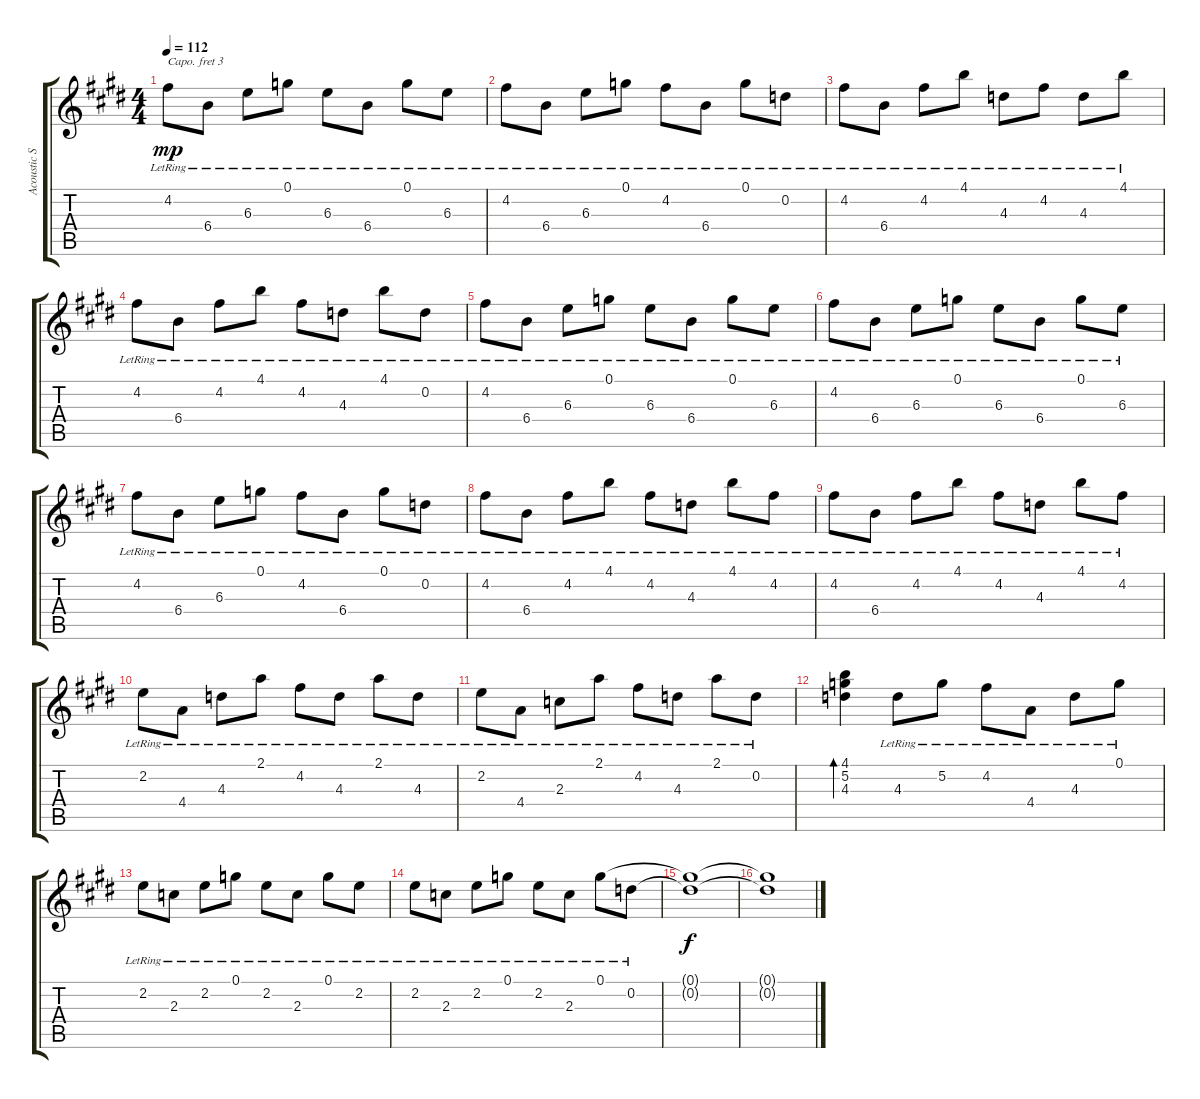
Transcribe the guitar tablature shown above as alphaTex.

\track ("Acoustic Steel String Guitar 1" "Acoustic S") {instrument acousticguitarsteel}
\staff {score tabs}
\capo 3
\tuning (E4 B3 G3 D3 A2 E2) {hide}
\ts (4 4)
\tempo 112
\clef g2
\ks e
4.2{lr}.8{dy mp} 6.4{lr}.8 6.3{lr}.8 0.1{lr}.8 6.3{lr}.8 6.4{lr}.8 0.1{lr}.8 6.3{lr}.8 |
4.2{lr}.8 6.4{lr}.8 6.3{lr}.8 0.1{lr}.8 4.2{lr}.8 6.4{lr}.8 0.1{lr}.8 0.2{lr}.8 |
4.2{lr}.8 6.4{lr}.8 4.2{lr}.8 4.1{lr}.8 4.3{lr}.8 4.2{lr}.8 4.3{lr}.8 4.1{lr}.8 |
4.2{lr}.8 6.4{lr}.8 4.2{lr}.8 4.1{lr}.8 4.2{lr}.8 4.3{lr}.8 4.1{lr}.8 0.2{lr}.8 |
4.2{lr}.8 6.4{lr}.8 6.3{lr}.8 0.1{lr}.8 6.3{lr}.8 6.4{lr}.8 0.1{lr}.8 6.3{lr}.8 |
4.2{lr}.8 6.4{lr}.8 6.3{lr}.8 0.1{lr}.8 6.3{lr}.8 6.4{lr}.8 0.1{lr}.8 6.3{lr}.8 |
4.2{lr}.8 6.4{lr}.8 6.3{lr}.8 0.1{lr}.8 4.2{lr}.8 6.4{lr}.8 0.1{lr}.8 0.2{lr}.8 |
4.2{lr}.8 6.4{lr}.8 4.2{lr}.8 4.1{lr}.8 4.2{lr}.8 4.3{lr}.8 4.1{lr}.8 4.2{lr}.8 |
4.2{lr}.8 6.4{lr}.8 4.2{lr}.8 4.1{lr}.8 4.2{lr}.8 4.3{lr}.8 4.1{lr}.8 4.2{lr}.8 |
2.2{lr}.8 4.4{lr}.8 4.3{lr}.8 2.1{lr}.8 4.2{lr}.8 4.3{lr}.8 2.1{lr}.8 4.3{lr}.8 |
2.2{lr}.8 4.4{lr}.8 2.3{lr}.8 2.1{lr}.8 4.2{lr}.8 4.3{lr}.8 2.1{lr}.8 0.2{lr}.8 |
(4.1 5.2 4.3).4{bd 60} 4.3{lr}.8 5.2{lr}.8 4.2{lr}.8 4.4{lr}.8 4.3{lr}.8 0.1{lr}.8 |
2.2{lr}.8 2.3{lr}.8 2.2{lr}.8 0.1{lr}.8 2.2{lr}.8 2.3{lr}.8 0.1{lr}.8 2.2{lr}.8 |
2.2{lr}.8 2.3{lr}.8 2.2{lr}.8 0.1{lr}.8 2.2{lr}.8 2.3{lr}.8 0.1{lr}.8 0.2{lr}.8 |
(0.1{t} 0.2{t}).1{dy f} |
(0.1{t} 0.2{t}).1
